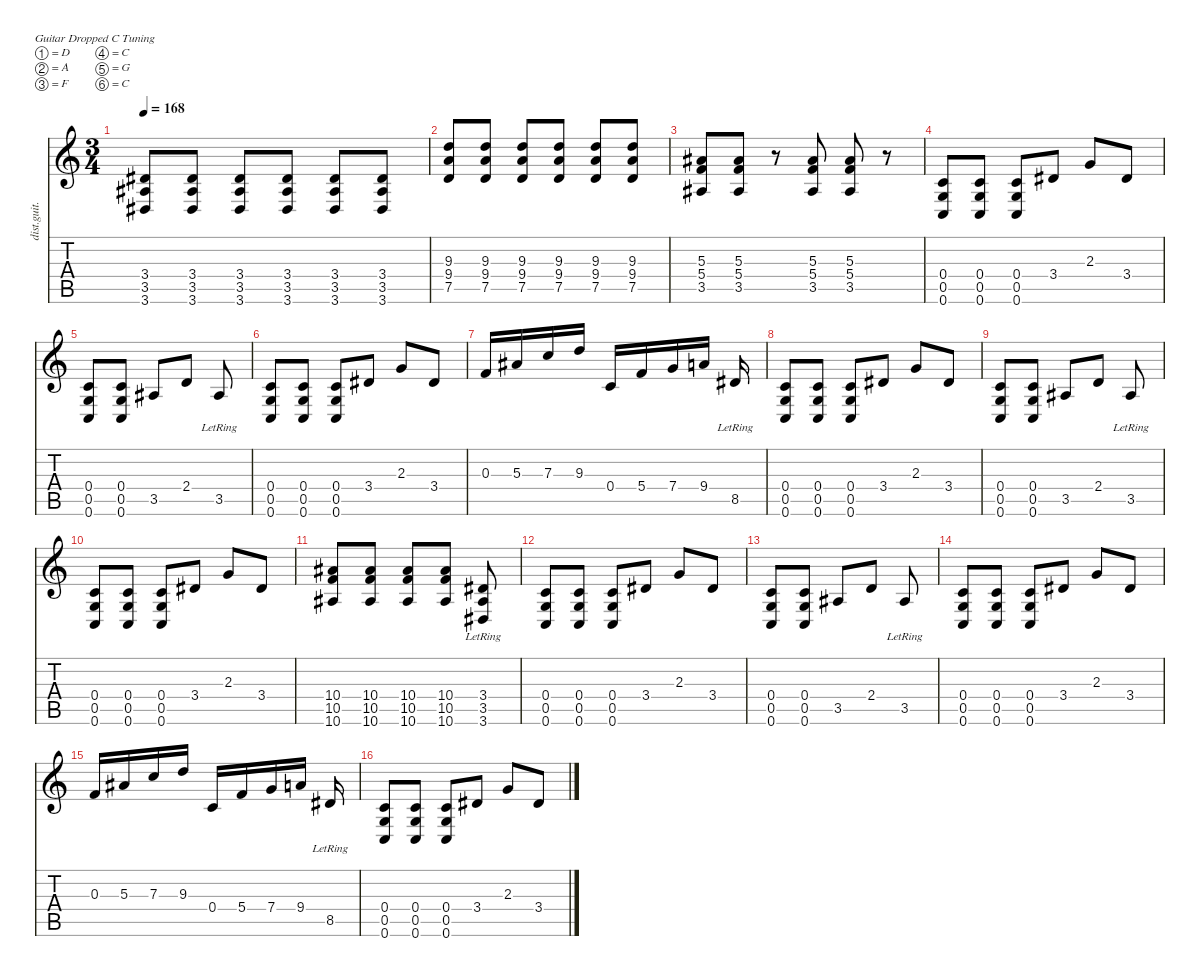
\defaultSystemsLayout 4
\hideDynamics
\bracketExtendMode nobrackets
\track ("Distortion Guitar" "dist.guit.") {instrument distortionguitar}
\staff {score tabs}
\tuning (D4 A3 F3 C3 G2 C2)
\ts (3 4)
\tempo 168
\clef g2
\ks c
(3.6{acc #} 3.5{acc #} 3.4{acc #}).8{dy mf} (3.6{acc #} 3.5{acc #} 3.4{acc #}).8 (3.4{acc #} 3.5{acc #} 3.6{acc #}).8 (3.6{acc #} 3.5{acc #} 3.4{acc #}).8 (3.4{acc #} 3.5{acc #} 3.6{acc #}).8 (3.6{acc #} 3.5{acc #} 3.4{acc #}).8 |
(7.5 9.4 9.3).8 (7.5 9.3 9.4).8 (7.5 9.4 9.3).8 (7.5 9.4 9.3).8 (7.5 9.4 9.3).8 (7.5 9.4 9.3).8 |
(3.5{acc #} 5.4 5.3{acc #}).8 (3.5{acc #} 5.4 5.3{acc #}).8 r.8 (3.5{acc #} 5.4 5.3{acc #}).8 (3.5{acc #} 5.4 5.3{acc #}).8 r.8 |
(0.6 0.5 0.4).8 (0.6 0.5 0.4).8 (0.6 0.5 0.4).8 3.4{acc #}.8 2.3.8 3.4{acc #}.8 |
(0.4 0.6 0.5).8 (0.6 0.5 0.4).8 3.5{acc #}.8 2.4.8 3.5{lr acc #}.8 |
(0.6 0.5 0.4).8 (0.6 0.5 0.4).8 (0.6 0.5 0.4).8 3.4{acc #}.8 2.3.8 3.4{acc #}.8 |
0.3.16 5.3{acc #}.16 7.3.16 9.3.16 0.4.16 5.4.16 7.4.16 9.4.16 8.5{lr acc #}.16 |
(0.6 0.5 0.4).8 (0.6 0.5 0.4).8 (0.6 0.5 0.4).8 3.4{acc #}.8 2.3.8 3.4{acc #}.8 |
(0.4 0.6 0.5).8 (0.6 0.5 0.4).8 3.5{acc #}.8 2.4.8 3.5{lr acc #}.8 |
(0.6 0.5 0.4).8 (0.6 0.5 0.4).8 (0.6 0.5 0.4).8 3.4{acc #}.8 2.3.8 3.4{acc #}.8 |
(10.6{acc #} 10.5 10.4{acc #}).8 (10.4{acc #} 10.5 10.6{acc #}).8 (10.6{acc #} 10.5 10.4{acc #}).8 (10.4{acc #} 10.5 10.6{acc #}).8 (3.6{lr acc #} 3.5{acc #} 3.4{acc #}).8 |
(0.6 0.5 0.4).8 (0.6 0.5 0.4).8 (0.6 0.5 0.4).8 3.4{acc #}.8 2.3.8 3.4{acc #}.8 |
(0.4 0.6 0.5).8 (0.6 0.5 0.4).8 3.5{acc #}.8 2.4.8 3.5{lr acc #}.8 |
(0.6 0.5 0.4).8 (0.6 0.5 0.4).8 (0.6 0.5 0.4).8 3.4{acc #}.8 2.3.8 3.4{acc #}.8 |
0.3.16 5.3{acc #}.16 7.3.16 9.3.16 0.4.16 5.4.16 7.4.16 9.4.16 8.5{lr acc #}.16 |
(0.6 0.5 0.4).8 (0.6 0.5 0.4).8 (0.6 0.5 0.4).8 3.4{acc #}.8 2.3.8 3.4{acc #}.8
